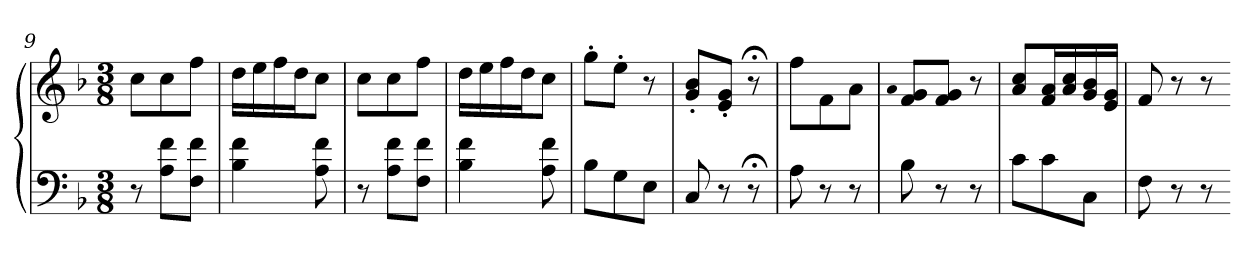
**kern	**kern
*part1	*part1
*staff2	*staff1
*clefF4	*clefG2
*k[b-]	*k[b-]
*F:	*F:
*M3/8	*M3/8
=9	=9
8r	8ccL
8A 8fL	8cc
8F 8fJ	8ffJ
=10	=10
4B- 4f	16ddLL
.	16ee
.	16ff
.	16ddJ
8A 8f	8ccJ
=11	=11
8r	8ccL
8A 8fL	8cc
8F 8fJ	8ffJ
=12	=12
4B- 4f	16ddLL
.	16ee
.	16ff
.	16ddJ
8A 8f	8ccJ
=13	=13
8B-L	8gg'L
8G	8ee'J
8EJ	8r
=14	=14
8C	8g' 8b-'L
8r	8e' 8g'J
8r;<	8r;<
=15	=15
8A	8ffL
8r	8f
8r	8aJ
=16	=16
.	qa
8B-	8f 8gL
8r	8f 8gJ
8r	8r
=17	=17
8cL	8a 8ccL
8c	16f 16aL
.	16a 16cc
8CJ	16g 16b-
.	16e 16gJJ
=18	=18
8F	8f
8r	8r
8r	8r
=-	=-
*-	*-
